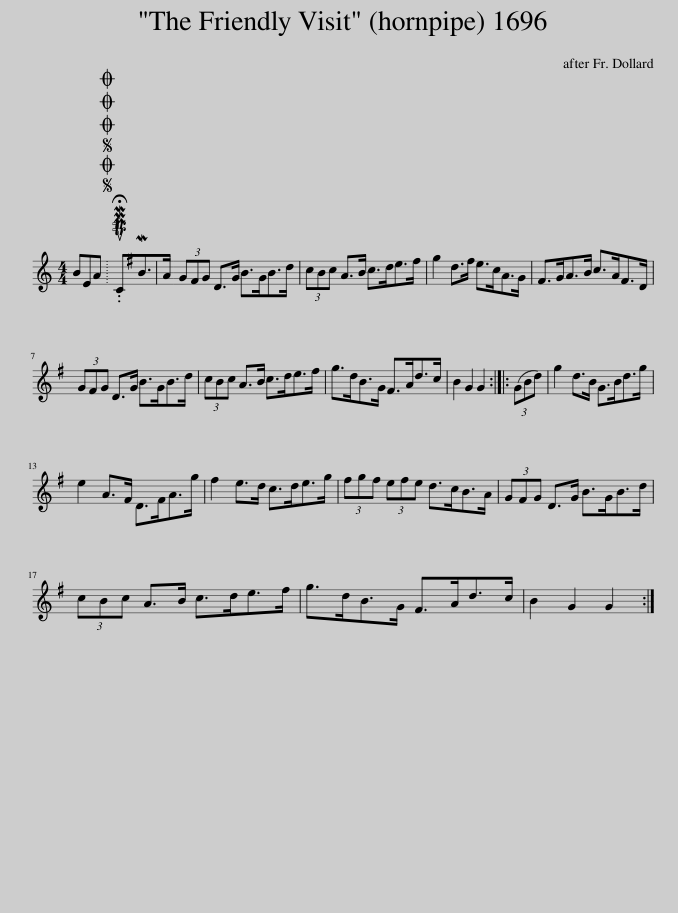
X:1
L:1/8
M:4/4
I:linebreak $
K:C
V:1 treble
V:1
 BEA |SOSOOO .!fermata!PMTuCMB>A | (3G^FG D>G B>GB>d | (3cBc A>B c>de>^f | g2 d>^f e>cA>G | %5
 ^F>GA>B c>AF>D |$ (3G^FG D>G B>GB>d | (3cBc A>B c>de>^f | g>dB>G ^F>Ad>c | B2 G2 G2 :: %10
 (3(GBd) | g2 d>B G>Bd>g |$ e2 A>^F D>FA>g | ^f2 e>d c>de>g | (3^fgf (3efe d>cB>A | %15
 (3G^FG D>G B>GB>d |$ (3cBc A>B c>de>^f | g>dB>G ^F>Ad>c | B2 G2 G2 :| %19
